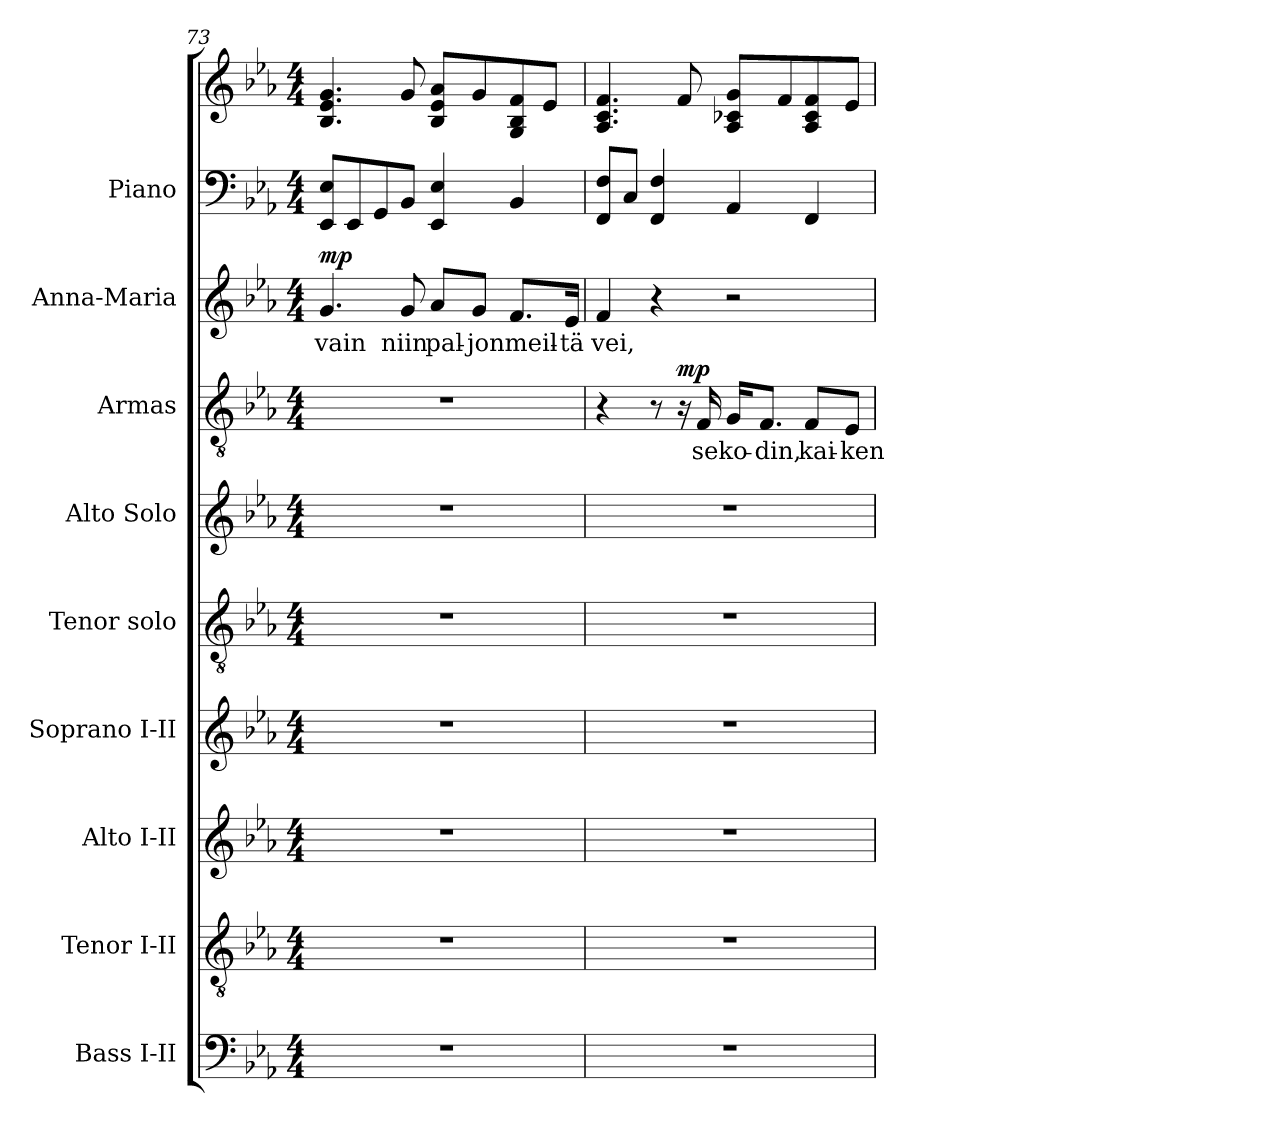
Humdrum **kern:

**kern	**kern	**kern	**kern	**kern	**kern	**kern	**text	**dynam	**kern	**text	**dynam	**kern	**kern
*part9	*part8	*part7	*part6	*part5	*part4	*part3	*part3	*part3	*part2	*part2	*part2	*part1	*part1
*staff10	*staff9	*staff8	*staff7	*staff6	*staff5	*staff4	*staff4	*staff4	*staff3	*staff3	*staff3	*staff2	*staff1
*I"Bass I-II	*I"Tenor I-II	*I"Alto I-II	*I"Soprano I-II	*I"Tenor solo	*I"Alto Solo	*I"Armas	*	*	*I"Anna-Maria	*	*	*I"Piano	*
*I'B.	*I'T.	*I'A.	*I'S.	*I'T. Solo	*I'A. Solo	*I'Armas	*	*	*I'A-M	*	*	*I'Pno.	*
*clefF4	*clefGv2	*clefG2	*clefG2	*clefGv2	*clefG2	*clefGv2	*	*	*clefG2	*	*	*clefF4	*clefG2
*	*ITrd7c12	*	*	*ITrd7c12	*	*ITrd7c12	*	*	*	*	*	*	*
*k[b-e-a-]	*k[b-e-a-]	*k[b-e-a-]	*k[b-e-a-]	*k[b-e-a-]	*k[b-e-a-]	*k[b-e-a-]	*	*	*k[b-e-a-]	*	*	*k[b-e-a-]	*k[b-e-a-]
*E-:	*E-:	*E-:	*E-:	*E-:	*E-:	*E-:	*	*	*E-:	*	*	*E-:	*E-:
*M4/4	*M4/4	*M4/4	*M4/4	*M4/4	*M4/4	*M4/4	*	*	*M4/4	*	*	*M4/4	*M4/4
*MM82	*MM82	*MM82	*MM82	*MM82	*MM82	*MM82	*	*	*MM82	*	*	*MM82	*MM82
=73	=73	=73	=73	=73	=73	=73	=73	=73	=73	=73	=73	=73	=73
!	!	!	!	!	!	!	!	!	!	!LO:LY:b:color=#000000	!	!	!
1r	1r	1r	1r	1r	1r	1r	.	.	4.gi/	vain	mp	8EE-i/ 8E-iL	4.B-i/ 4.e-i 4.gi
.	.	.	.	.	.	.	.	.	.	.	.	8EE-i/	.
.	.	.	.	.	.	.	.	.	.	.	.	8GGi/	.
!	!	!	!	!	!	!	!	!	!	!LO:LY:b:color=#000000	!	!	!
.	.	.	.	.	.	.	.	.	8gi/	niin	.	8BB-i/J	8gi/
!	!	!	!	!	!	!	!	!	!	!LO:LY:b:color=#000000	!	!	!
.	.	.	.	.	.	.	.	.	8a-i/L	pal-	.	4EE-i/ 4E-i	8B-i/ 8e-i 8a-iL
!	!	!	!	!	!	!	!	!	!	!LO:LY:b:color=#000000	!	!	!
.	.	.	.	.	.	.	.	.	8gi/J	-jon	.	.	8gi/
!	!	!	!	!	!	!	!	!	!	!LO:LY:b:color=#000000	!	!	!
.	.	.	.	.	.	.	.	.	8.fi/L	meil-	.	4BB-i/	8Gi/ 8B-i 8fi
.	.	.	.	.	.	.	.	.	.	.	.	.	8e-i/J
!	!	!	!	!	!	!	!	!	!	!LO:LY:b:color=#000000	!	!	!
.	.	.	.	.	.	.	.	.	16e-i/Jk	-tä	.	.	.
=74	=74	=74	=74	=74	=74	=74	=74	=74	=74	=74	=74	=74	=74
!	!	!	!	!	!	!	!	!	!	!LO:LY:b:color=#000000	!	!	!
1r	1r	1r	1r	1r	1r	4r	.	.	4fi/	vei,	.	8FFi/ 8FiL	4.A-i/ 4.ci 4.fi
.	.	.	.	.	.	.	.	.	.	.	.	8Ci/J	.
.	.	.	.	.	.	8r	.	.	4r	.	.	4FFi/ 4Fi	.
.	.	.	.	.	.	16r	.	mp	.	.	.	.	8fi/
!	!	!	!	!	!	!	!LO:LY:b:color=#000000	!	!	!	!	!	!
.	.	.	.	.	.	16FFi/	se	.	.	.	.	.	.
!	!	!	!	!	!	!	!LO:LY:b:color=#000000	!	!	!	!	!	!
.	.	.	.	.	.	16GGi/KL	ko-	.	2r	.	.	4AA-i/	8A-i/ 8c-Xi 8giL
!	!	!	!	!	!	!	!LO:LY:b:color=#000000	!	!	!	!	!	!
.	.	.	.	.	.	8.FFi/J	-din,	.	.	.	.	.	.
.	.	.	.	.	.	.	.	.	.	.	.	.	8fi/
!	!	!	!	!	!	!	!LO:LY:b:color=#000000	!	!	!	!	!	!
.	.	.	.	.	.	8FFi/L	kai-	.	.	.	.	4FFi/	8A-i/ 8c-i 8fi
!	!	!	!	!	!	!	!LO:LY:b:color=#000000	!	!	!	!	!	!
.	.	.	.	.	.	8EE-i/J	-ken	.	.	.	.	.	8e-i/J
=	=	=	=	=	=	=	=	=	=	=	=	=	=
*-	*-	*-	*-	*-	*-	*-	*-	*-	*-	*-	*-	*-	*-
